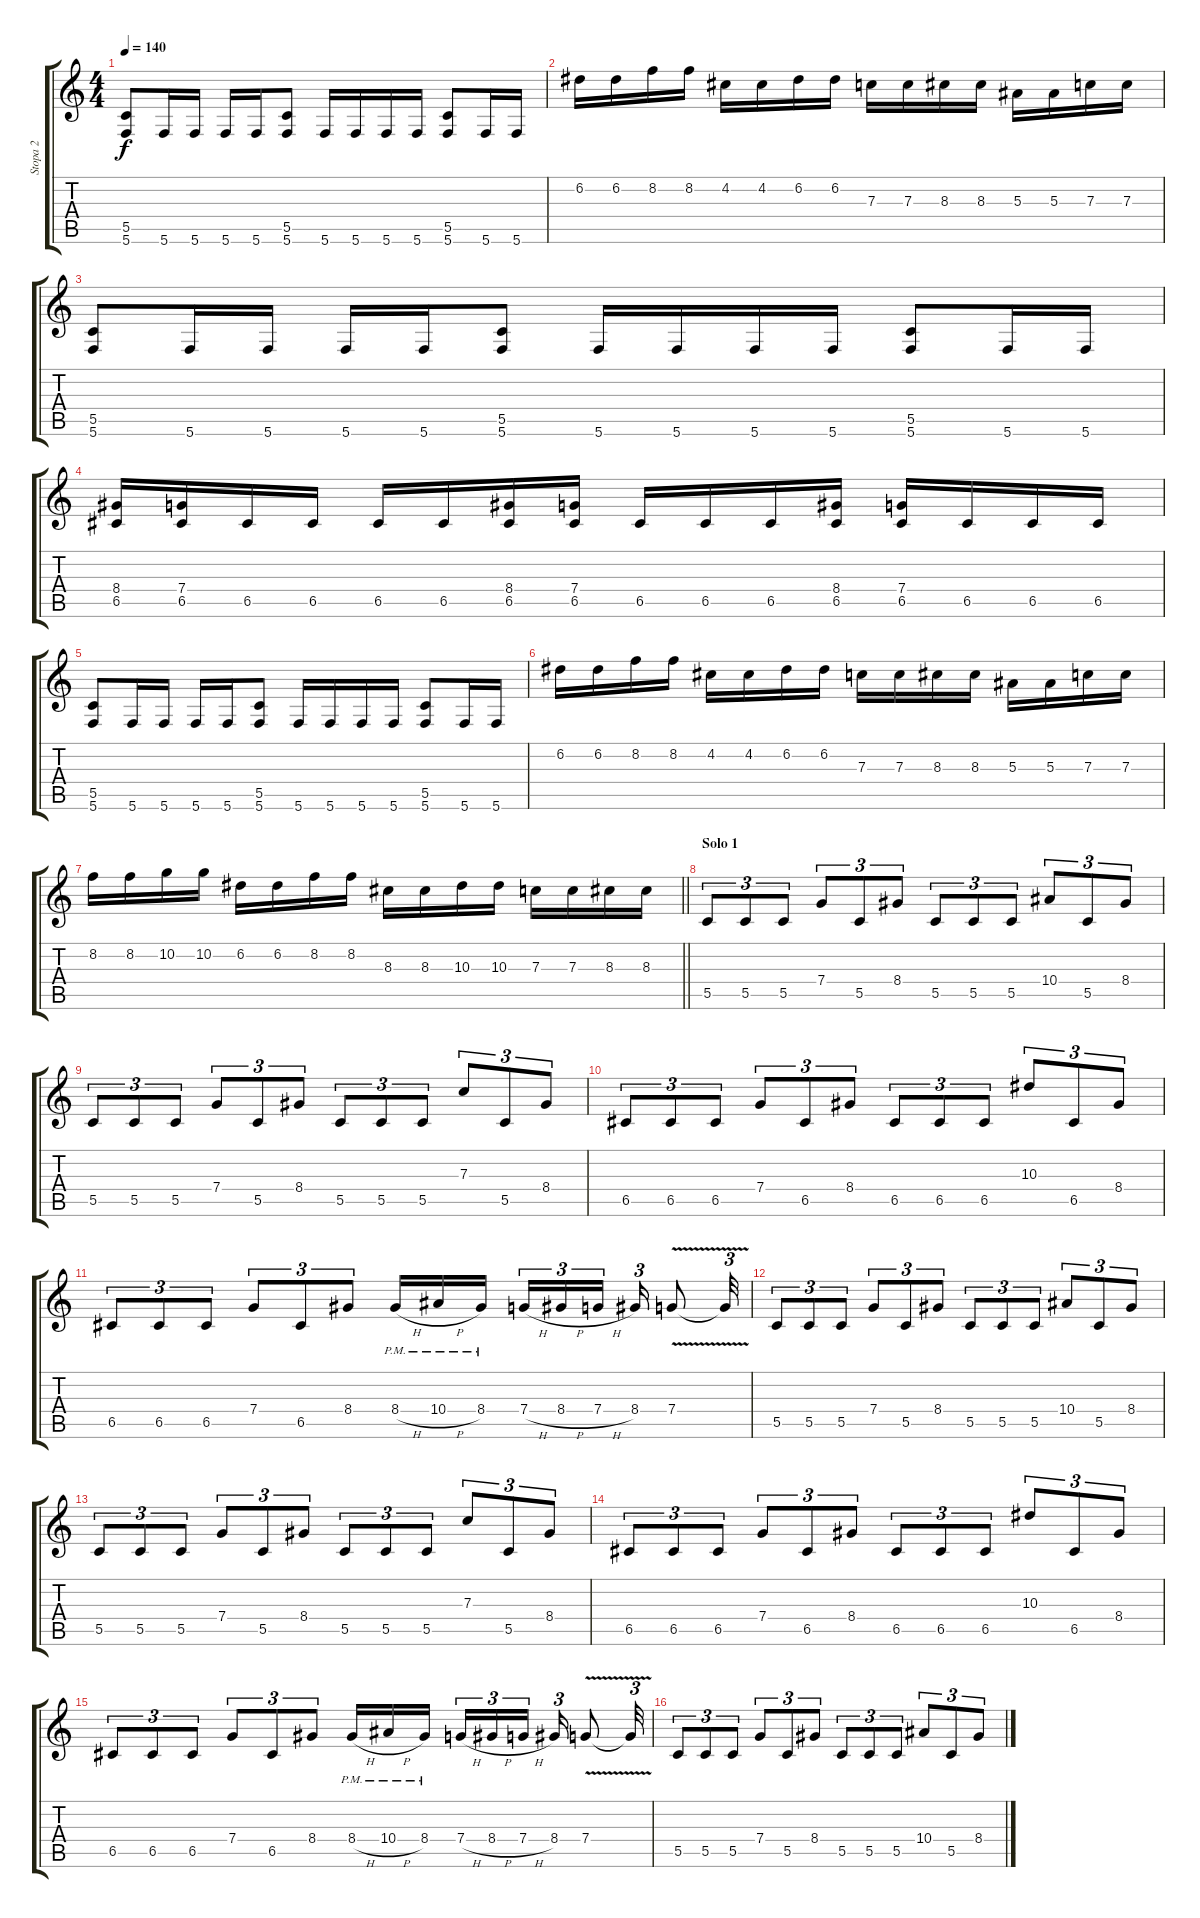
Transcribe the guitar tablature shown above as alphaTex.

\track ("Stopa 2" "Stopa 2") {instrument distortionguitar}
\staff {score tabs}
\tuning (D4 A3 F3 C3 G2 C2) {hide}
\ts (4 4)
\tempo 140
\clef g2
\ks c
(5.5 5.6).8{dy f} 5.6.16 5.6.16 5.6.16 5.6.16 (5.5 5.6).8 5.6.16 5.6.16 5.6.16 5.6.16 (5.5 5.6).8 5.6.16 5.6.16 |
6.2.16 6.2.16 8.2.16 8.2.16 4.2.16 4.2.16 6.2.16 6.2.16 7.3.16 7.3.16 8.3.16 8.3.16 5.3.16 5.3.16 7.3.16 7.3.16 |
(5.5 5.6).8 5.6.16 5.6.16 5.6.16 5.6.16 (5.5 5.6).8 5.6.16 5.6.16 5.6.16 5.6.16 (5.5 5.6).8 5.6.16 5.6.16 |
(8.4 6.5).16 (7.4 6.5).16 6.5.16 6.5.16 6.5.16 6.5.16 (8.4 6.5).16 (7.4 6.5).16 6.5.16 6.5.16 6.5.16 (8.4 6.5).16 (7.4 6.5).16 6.5.16 6.5.16 6.5.16 |
(5.5 5.6).8 5.6.16 5.6.16 5.6.16 5.6.16 (5.5 5.6).8 5.6.16 5.6.16 5.6.16 5.6.16 (5.5 5.6).8 5.6.16 5.6.16 |
6.2.16 6.2.16 8.2.16 8.2.16 4.2.16 4.2.16 6.2.16 6.2.16 7.3.16 7.3.16 8.3.16 8.3.16 5.3.16 5.3.16 7.3.16 7.3.16 |
\barLineRight lightlight
8.2.16 8.2.16 10.2.16 10.2.16 6.2.16 6.2.16 8.2.16 8.2.16 8.3.16 8.3.16 10.3.16 10.3.16 7.3.16 7.3.16 8.3.16 8.3.16 |
\section ("" "Solo 1")
5.5.8{tu (3 2)} 5.5.8{tu (3 2)} 5.5.8{tu (3 2)} 7.4.8{tu (3 2)} 5.5.8{tu (3 2)} 8.4.8{tu (3 2)} 5.5.8{tu (3 2)} 5.5.8{tu (3 2)} 5.5.8{tu (3 2)} 10.4.8{tu (3 2)} 5.5.8{tu (3 2)} 8.4.8{tu (3 2)} |
5.5.8{tu (3 2)} 5.5.8{tu (3 2)} 5.5.8{tu (3 2)} 7.4.8{tu (3 2)} 5.5.8{tu (3 2)} 8.4.8{tu (3 2)} 5.5.8{tu (3 2)} 5.5.8{tu (3 2)} 5.5.8{tu (3 2)} 7.3.8{tu (3 2)} 5.5.8{tu (3 2)} 8.4.8{tu (3 2)} |
6.5.8{tu (3 2)} 6.5.8{tu (3 2)} 6.5.8{tu (3 2)} 7.4.8{tu (3 2)} 6.5.8{tu (3 2)} 8.4.8{tu (3 2)} 6.5.8{tu (3 2)} 6.5.8{tu (3 2)} 6.5.8{tu (3 2)} 10.3.8{tu (3 2)} 6.5.8{tu (3 2)} 8.4.8{tu (3 2)} |
6.5.8{tu (3 2)} 6.5.8{tu (3 2)} 6.5.8{tu (3 2)} 7.4.8{tu (3 2)} 6.5.8{tu (3 2)} 8.4.8{tu (3 2)} 8.4{h pm}.16 10.4{h pm}.16 8.4{pm}.16{beam splitsecondary} 7.4{h}.16{tu (3 2)} 8.4{h}.16{tu (3 2)} 7.4{h}.16{tu (3 2) beam splitsecondary} 8.4.16{tu (3 2)} 7.4{v}.8 7.4{t}.32{tu (3 2)} |
5.5.8{tu (3 2)} 5.5.8{tu (3 2)} 5.5.8{tu (3 2)} 7.4.8{tu (3 2)} 5.5.8{tu (3 2)} 8.4.8{tu (3 2)} 5.5.8{tu (3 2)} 5.5.8{tu (3 2)} 5.5.8{tu (3 2)} 10.4.8{tu (3 2)} 5.5.8{tu (3 2)} 8.4.8{tu (3 2)} |
5.5.8{tu (3 2)} 5.5.8{tu (3 2)} 5.5.8{tu (3 2)} 7.4.8{tu (3 2)} 5.5.8{tu (3 2)} 8.4.8{tu (3 2)} 5.5.8{tu (3 2)} 5.5.8{tu (3 2)} 5.5.8{tu (3 2)} 7.3.8{tu (3 2)} 5.5.8{tu (3 2)} 8.4.8{tu (3 2)} |
6.5.8{tu (3 2)} 6.5.8{tu (3 2)} 6.5.8{tu (3 2)} 7.4.8{tu (3 2)} 6.5.8{tu (3 2)} 8.4.8{tu (3 2)} 6.5.8{tu (3 2)} 6.5.8{tu (3 2)} 6.5.8{tu (3 2)} 10.3.8{tu (3 2)} 6.5.8{tu (3 2)} 8.4.8{tu (3 2)} |
6.5.8{tu (3 2)} 6.5.8{tu (3 2)} 6.5.8{tu (3 2)} 7.4.8{tu (3 2)} 6.5.8{tu (3 2)} 8.4.8{tu (3 2)} 8.4{h pm}.16 10.4{h pm}.16 8.4{pm}.16{beam splitsecondary} 7.4{h}.16{tu (3 2)} 8.4{h}.16{tu (3 2)} 7.4{h}.16{tu (3 2) beam splitsecondary} 8.4.16{tu (3 2)} 7.4{v}.8 7.4{t}.32{tu (3 2)} |
5.5.8{tu (3 2)} 5.5.8{tu (3 2)} 5.5.8{tu (3 2)} 7.4.8{tu (3 2)} 5.5.8{tu (3 2)} 8.4.8{tu (3 2)} 5.5.8{tu (3 2)} 5.5.8{tu (3 2)} 5.5.8{tu (3 2)} 10.4.8{tu (3 2)} 5.5.8{tu (3 2)} 8.4.8{tu (3 2)}
